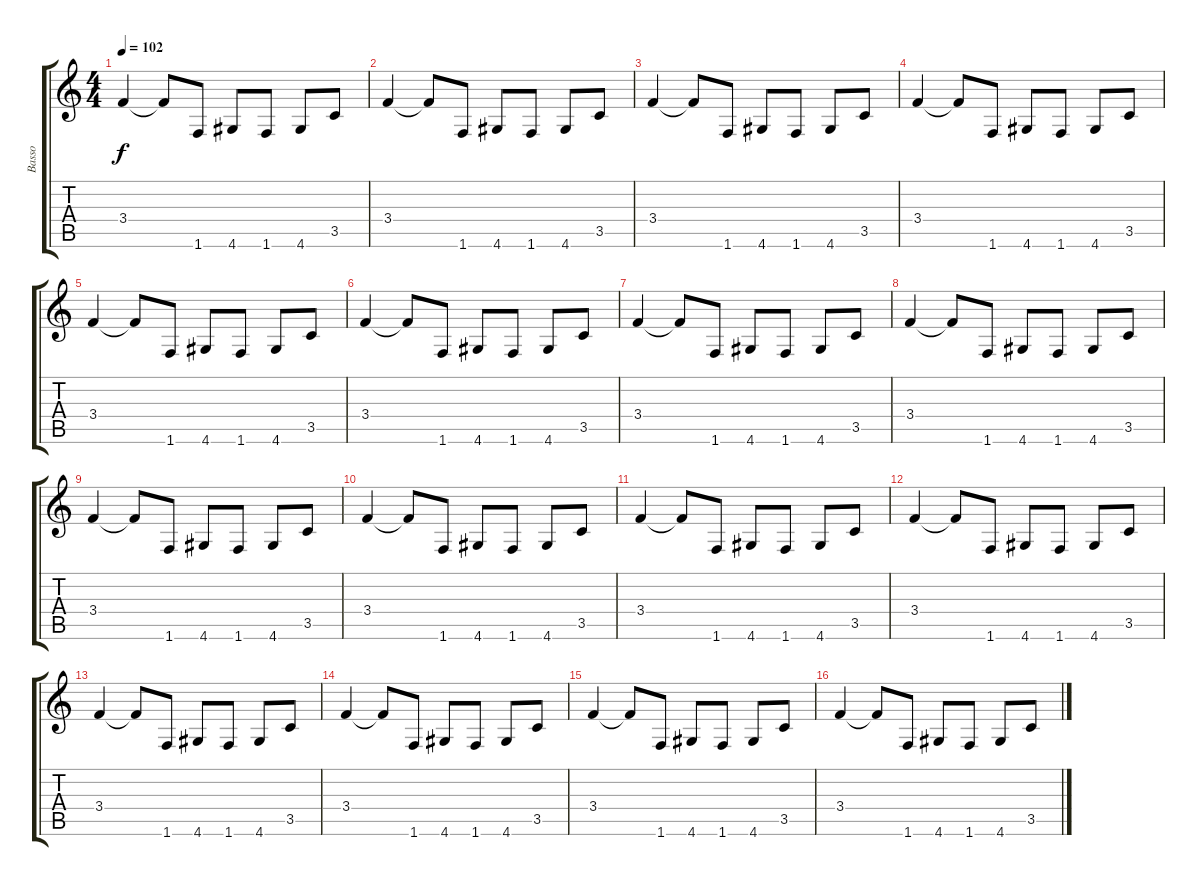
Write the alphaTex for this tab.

\track ("Basso" "Basso") {instrument electricbassfinger}
\staff {score tabs}
\tuning (E4 B3 G3 D3 A2 E2) {hide}
\ts (4 4)
\tempo 102
\clef g2
\ks c
3.4.4{dy f} 3.4{t}.8 1.6.8 4.6.8 1.6.8 4.6.8 3.5.8 |
3.4.4 3.4{t}.8 1.6.8 4.6.8 1.6.8 4.6.8 3.5.8 |
3.4.4 3.4{t}.8 1.6.8 4.6.8 1.6.8 4.6.8 3.5.8 |
3.4.4 3.4{t}.8 1.6.8 4.6.8 1.6.8 4.6.8 3.5.8 |
3.4.4 3.4{t}.8 1.6.8 4.6.8 1.6.8 4.6.8 3.5.8 |
3.4.4 3.4{t}.8 1.6.8 4.6.8 1.6.8 4.6.8 3.5.8 |
3.4.4 3.4{t}.8 1.6.8 4.6.8 1.6.8 4.6.8 3.5.8 |
3.4.4 3.4{t}.8 1.6.8 4.6.8 1.6.8 4.6.8 3.5.8 |
3.4.4 3.4{t}.8 1.6.8 4.6.8 1.6.8 4.6.8 3.5.8 |
3.4.4 3.4{t}.8 1.6.8 4.6.8 1.6.8 4.6.8 3.5.8 |
3.4.4 3.4{t}.8 1.6.8 4.6.8 1.6.8 4.6.8 3.5.8 |
3.4.4 3.4{t}.8 1.6.8 4.6.8 1.6.8 4.6.8 3.5.8 |
3.4.4 3.4{t}.8 1.6.8 4.6.8 1.6.8 4.6.8 3.5.8 |
3.4.4 3.4{t}.8 1.6.8 4.6.8 1.6.8 4.6.8 3.5.8 |
3.4.4 3.4{t}.8 1.6.8 4.6.8 1.6.8 4.6.8 3.5.8 |
3.4.4 3.4{t}.8 1.6.8 4.6.8 1.6.8 4.6.8 3.5.8
